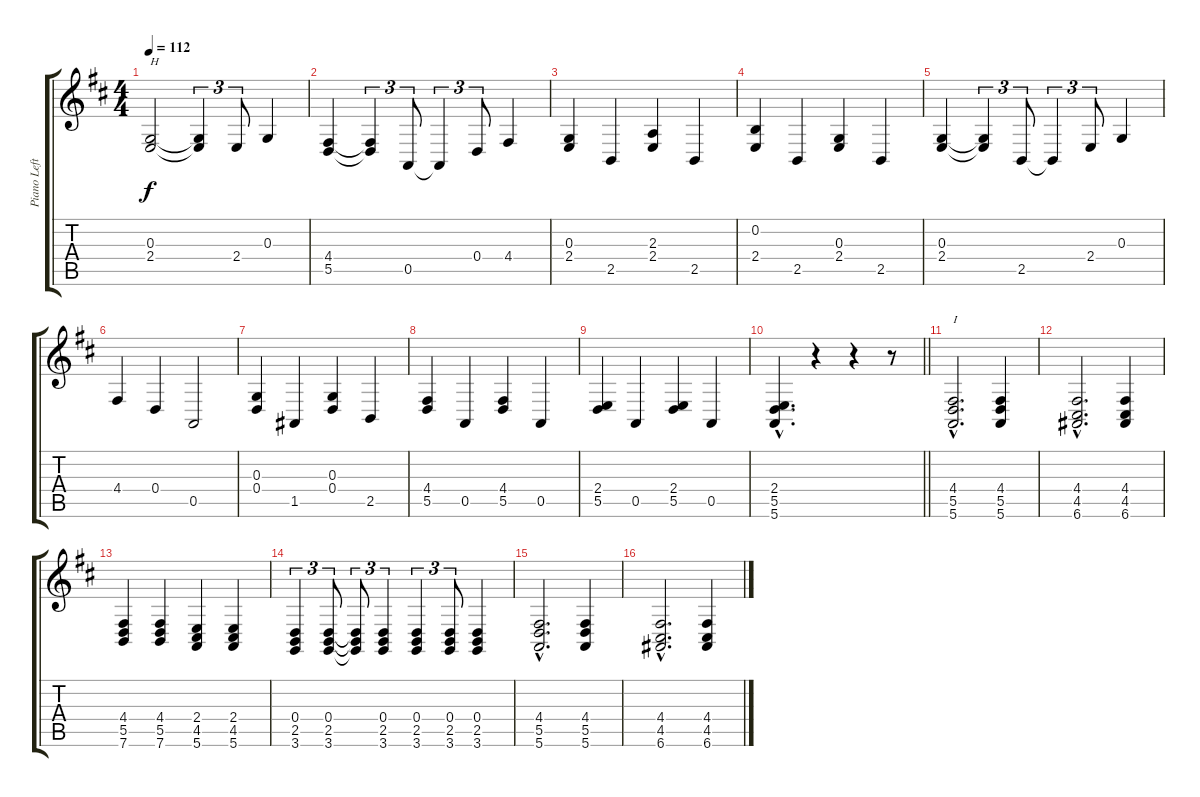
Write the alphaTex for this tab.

\track ("Piano Left Hand " "Piano Left") {instrument acousticgrandpiano}
\staff {score tabs}
\tuning (E4 B3 G3 D3 A2 E2) {hide}
\ts (4 4)
\tempo 112
\clef g2
\ks d
(0.3 2.4).2{txt "H" dy f} (0.3{t} 2.4{t}).4{tu (3 2)} 2.4.8{tu (3 2)} 0.3.4 |
(4.4 5.5).4 (4.4{t} 5.5{t}).4{tu (3 2)} 0.5.8{tu (3 2)} 0.5{t}.4{tu (3 2)} 0.4.8{tu (3 2)} 4.4.4 |
(0.3 2.4).4 2.5.4 (2.3 2.4).4 2.5.4 |
(0.2 2.4).4 2.5.4 (0.3 2.4).4 2.5.4 |
(0.3 2.4).4 (0.3{t} 2.4{t}).4{tu (3 2)} 2.5.8{tu (3 2)} 2.5{t}.4{tu (3 2)} 2.4.8{tu (3 2)} 0.3.4 |
4.4.4 0.4.4 0.5.2 |
(0.3 0.4).4 1.5.4 (0.3 0.4).4 2.5.4 |
(4.4 5.5).4 0.5.4 (4.4 5.5).4 0.5.4 |
(2.4 5.5).4 0.5.4 (2.4 5.5).4 0.5.4 |
\barLineRight lightlight
(2.4{hac} 5.5{hac} 5.6{hac}).4{d} r.4 r.4 r.8 |
(4.4{hac} 5.5{hac} 5.6{hac}).2{d txt "I"} (4.4 5.5 5.6).4 |
(4.4{hac} 4.5{hac} 6.6{hac}).2{d} (4.4 4.5 6.6).4 |
(4.4 5.5 7.6).4 (4.4 5.5 7.6).4 (2.4 4.5 5.6).4 (2.4 4.5 5.6).4 |
(0.4 2.5 3.6).4{tu (3 2)} (0.4 2.5 3.6).8{tu (3 2)} (0.4{t} 2.5{t} 3.6{t}).8{tu (3 2)} (0.4 2.5 3.6).4{tu (3 2)} (0.4 2.5 3.6).4{tu (3 2)} (0.4 2.5 3.6).8{tu (3 2)} (0.4 2.5 3.6).4 |
(4.4{hac} 5.5{hac} 5.6{hac}).2{d} (4.4 5.5 5.6).4 |
(4.4{hac} 4.5{hac} 6.6{hac}).2{d} (4.4 4.5 6.6).4
